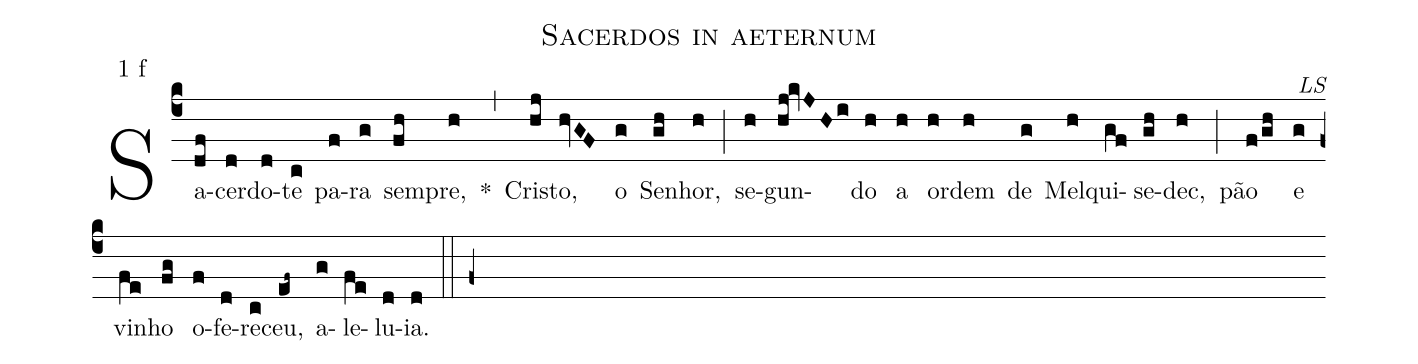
name: Sacerdos in aeternum;
mode: 1;
mode-differentia: f;
commentary: LS;
%%
(c4)

Sa(df)cer(d)do(d)te(c) pa(f)ra(g) sem(fh)pre,(h) *(,) Cris(hj)to,(hvGF) o(g) Se(gh)nhor,(h) (;) se(h)gun(hj!kvJHi)do(h) a(h) or(h)dem(h) de(g) Mel(h)qui(gf)se(gh)dec,(h) (;) pão(f/gh) e(g) vi(fe)nho(fg) o(f)fe(d)re(c)ceu,(ef~) a(g)le(fe)lu(d)ia.(d)

(::f+)
